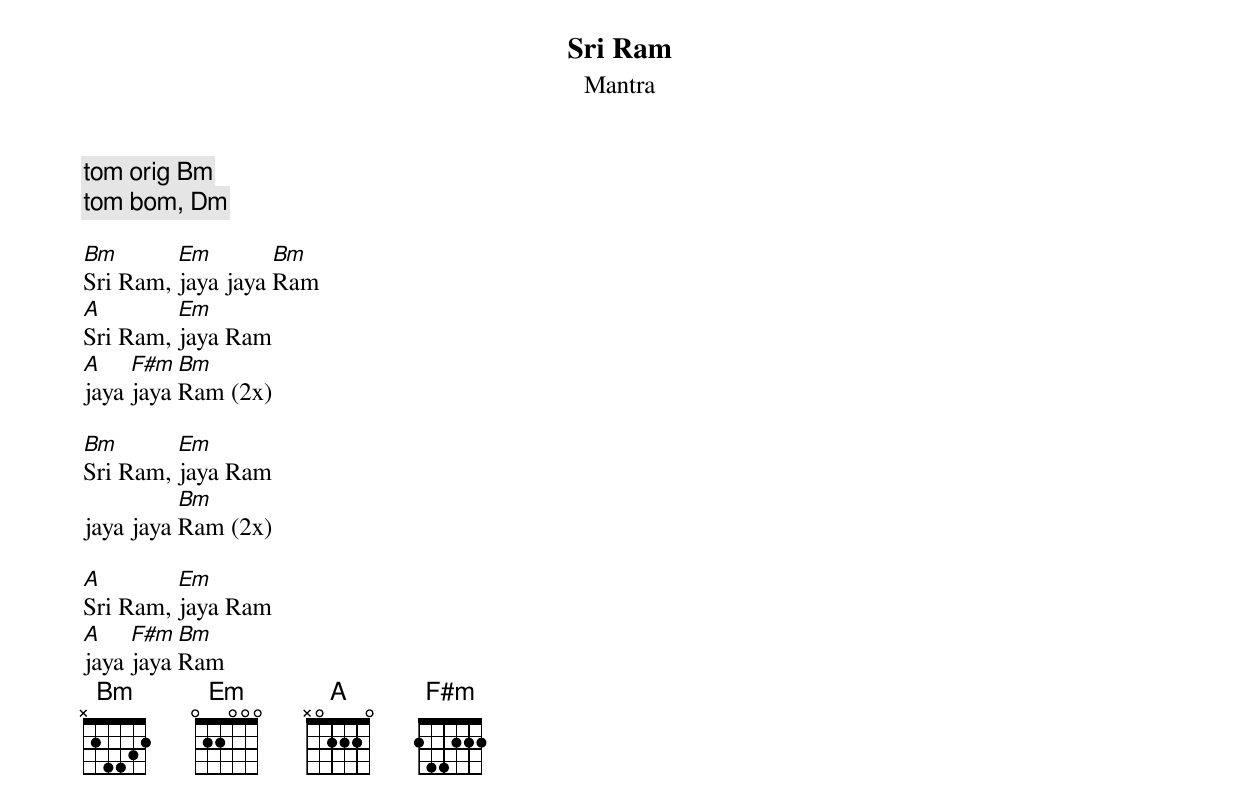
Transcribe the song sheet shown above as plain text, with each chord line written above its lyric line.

Sri Ram
Mantra

tom orig Bm
tom bom, Dm

Bm       Em        Bm
Sri Ram, jaya jaya Ram
A        Em
Sri Ram, jaya Ram
A    F#m  Bm
jaya jaya Ram (2x)

Bm       Em
Sri Ram, jaya Ram
          Bm
jaya jaya Ram (2x)

A        Em
Sri Ram, jaya Ram
A    F#m  Bm
jaya jaya Ram
